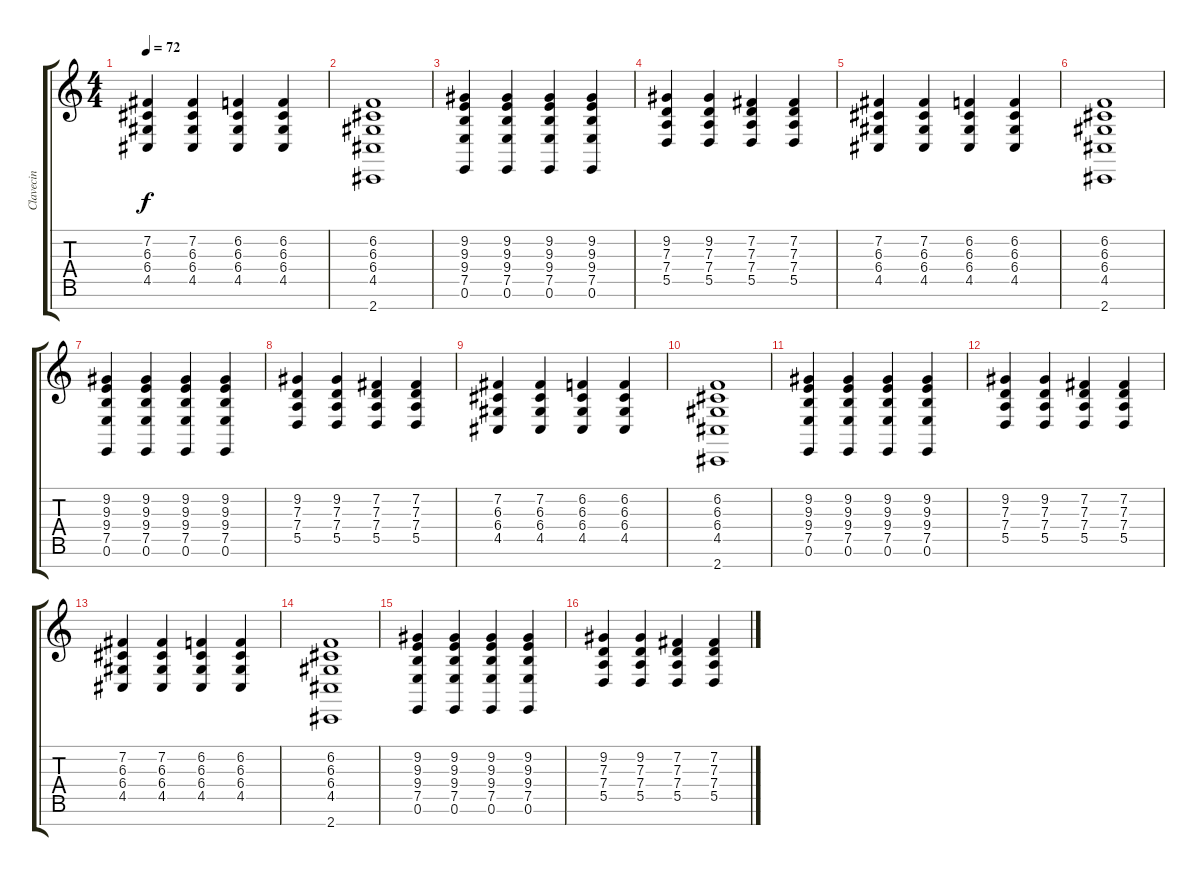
\track ("Clavecin" "Clavecin") {instrument harpsichord}
\staff {score tabs}
\tuning (E4 B3 G3 D3 A2 E2 B1) {hide}
\ts (4 4)
\tempo 72
\clef g2
\ks c
(7.2 6.3 6.4 4.5).4{dy f} (7.2 6.3 6.4 4.5).4 (6.2 6.3 6.4 4.5).4 (6.2 6.3 6.4 4.5).4 |
(6.2 6.3 6.4 4.5 2.7).1 |
(9.2 9.3 9.4 7.5 0.6).4{volume 16 balance 13} (9.2 9.3 9.4 7.5 0.6).4 (9.2 9.3 9.4 7.5 0.6).4 (9.2 9.3 9.4 7.5 0.6).4 |
(9.2 7.3 7.4 5.5).4 (9.2 7.3 7.4 5.5).4 (7.2 7.3 7.4 5.5).4 (7.2 7.3 7.4 5.5).4 |
(7.2 6.3 6.4 4.5).4 (7.2 6.3 6.4 4.5).4 (6.2 6.3 6.4 4.5).4 (6.2 6.3 6.4 4.5).4 |
(6.2 6.3 6.4 4.5 2.7).1 |
(9.2 9.3 9.4 7.5 0.6).4{volume 16 balance 13} (9.2 9.3 9.4 7.5 0.6).4 (9.2 9.3 9.4 7.5 0.6).4 (9.2 9.3 9.4 7.5 0.6).4 |
(9.2 7.3 7.4 5.5).4 (9.2 7.3 7.4 5.5).4 (7.2 7.3 7.4 5.5).4 (7.2 7.3 7.4 5.5).4 |
(7.2 6.3 6.4 4.5).4 (7.2 6.3 6.4 4.5).4 (6.2 6.3 6.4 4.5).4 (6.2 6.3 6.4 4.5).4 |
(6.2 6.3 6.4 4.5 2.7).1 |
(9.2 9.3 9.4 7.5 0.6).4{volume 16 balance 13} (9.2 9.3 9.4 7.5 0.6).4 (9.2 9.3 9.4 7.5 0.6).4 (9.2 9.3 9.4 7.5 0.6).4 |
(9.2 7.3 7.4 5.5).4 (9.2 7.3 7.4 5.5).4 (7.2 7.3 7.4 5.5).4 (7.2 7.3 7.4 5.5).4 |
(7.2 6.3 6.4 4.5).4 (7.2 6.3 6.4 4.5).4 (6.2 6.3 6.4 4.5).4 (6.2 6.3 6.4 4.5).4 |
(6.2 6.3 6.4 4.5 2.7).1 |
(9.2 9.3 9.4 7.5 0.6).4{volume 16 balance 13} (9.2 9.3 9.4 7.5 0.6).4 (9.2 9.3 9.4 7.5 0.6).4 (9.2 9.3 9.4 7.5 0.6).4 |
(9.2 7.3 7.4 5.5).4 (9.2 7.3 7.4 5.5).4 (7.2 7.3 7.4 5.5).4 (7.2 7.3 7.4 5.5).4
